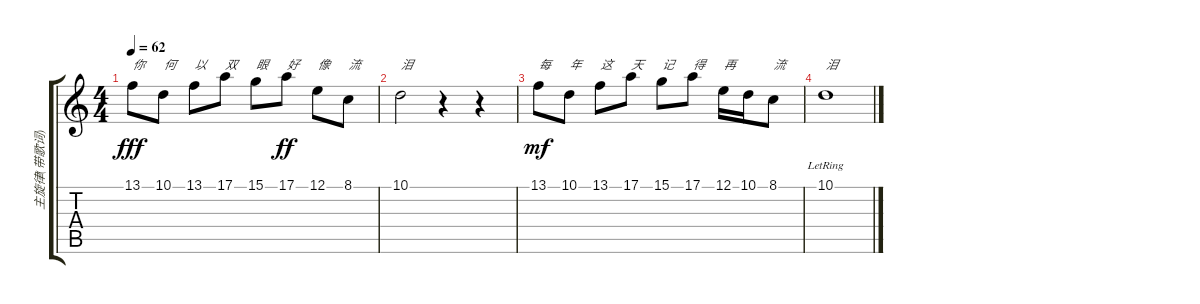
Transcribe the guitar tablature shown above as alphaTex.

\track ("主旋律(带歌词)" "主旋律(带歌词)") {instrument flute}
\staff {score tabs}
\tuning (E4 B3 G3 D3 A2 E2) {hide}
\ts (4 4)
\tempo 62
\clef g2
\ks c
13.1.8{txt "你" dy fff} 10.1.8{txt "何"} 13.1.8{txt "以"} 17.1.8{txt "双"} 15.1.8{txt "眼"} 17.1.8{txt "好" dy ff} 12.1.8{txt "像 "} 8.1.8{txt "流"} |
10.1.2{txt "泪"} r.4 r.4 |
13.1.8{txt "每" dy mf} 10.1.8{txt "年"} 13.1.8{txt "这"} 17.1.8{txt "天"} 15.1.8{txt "记"} 17.1.8{txt "得"} 12.1.16{txt "再"} 10.1.16 8.1.8{txt "流"} |
10.1{lr}.1{txt "泪"}
